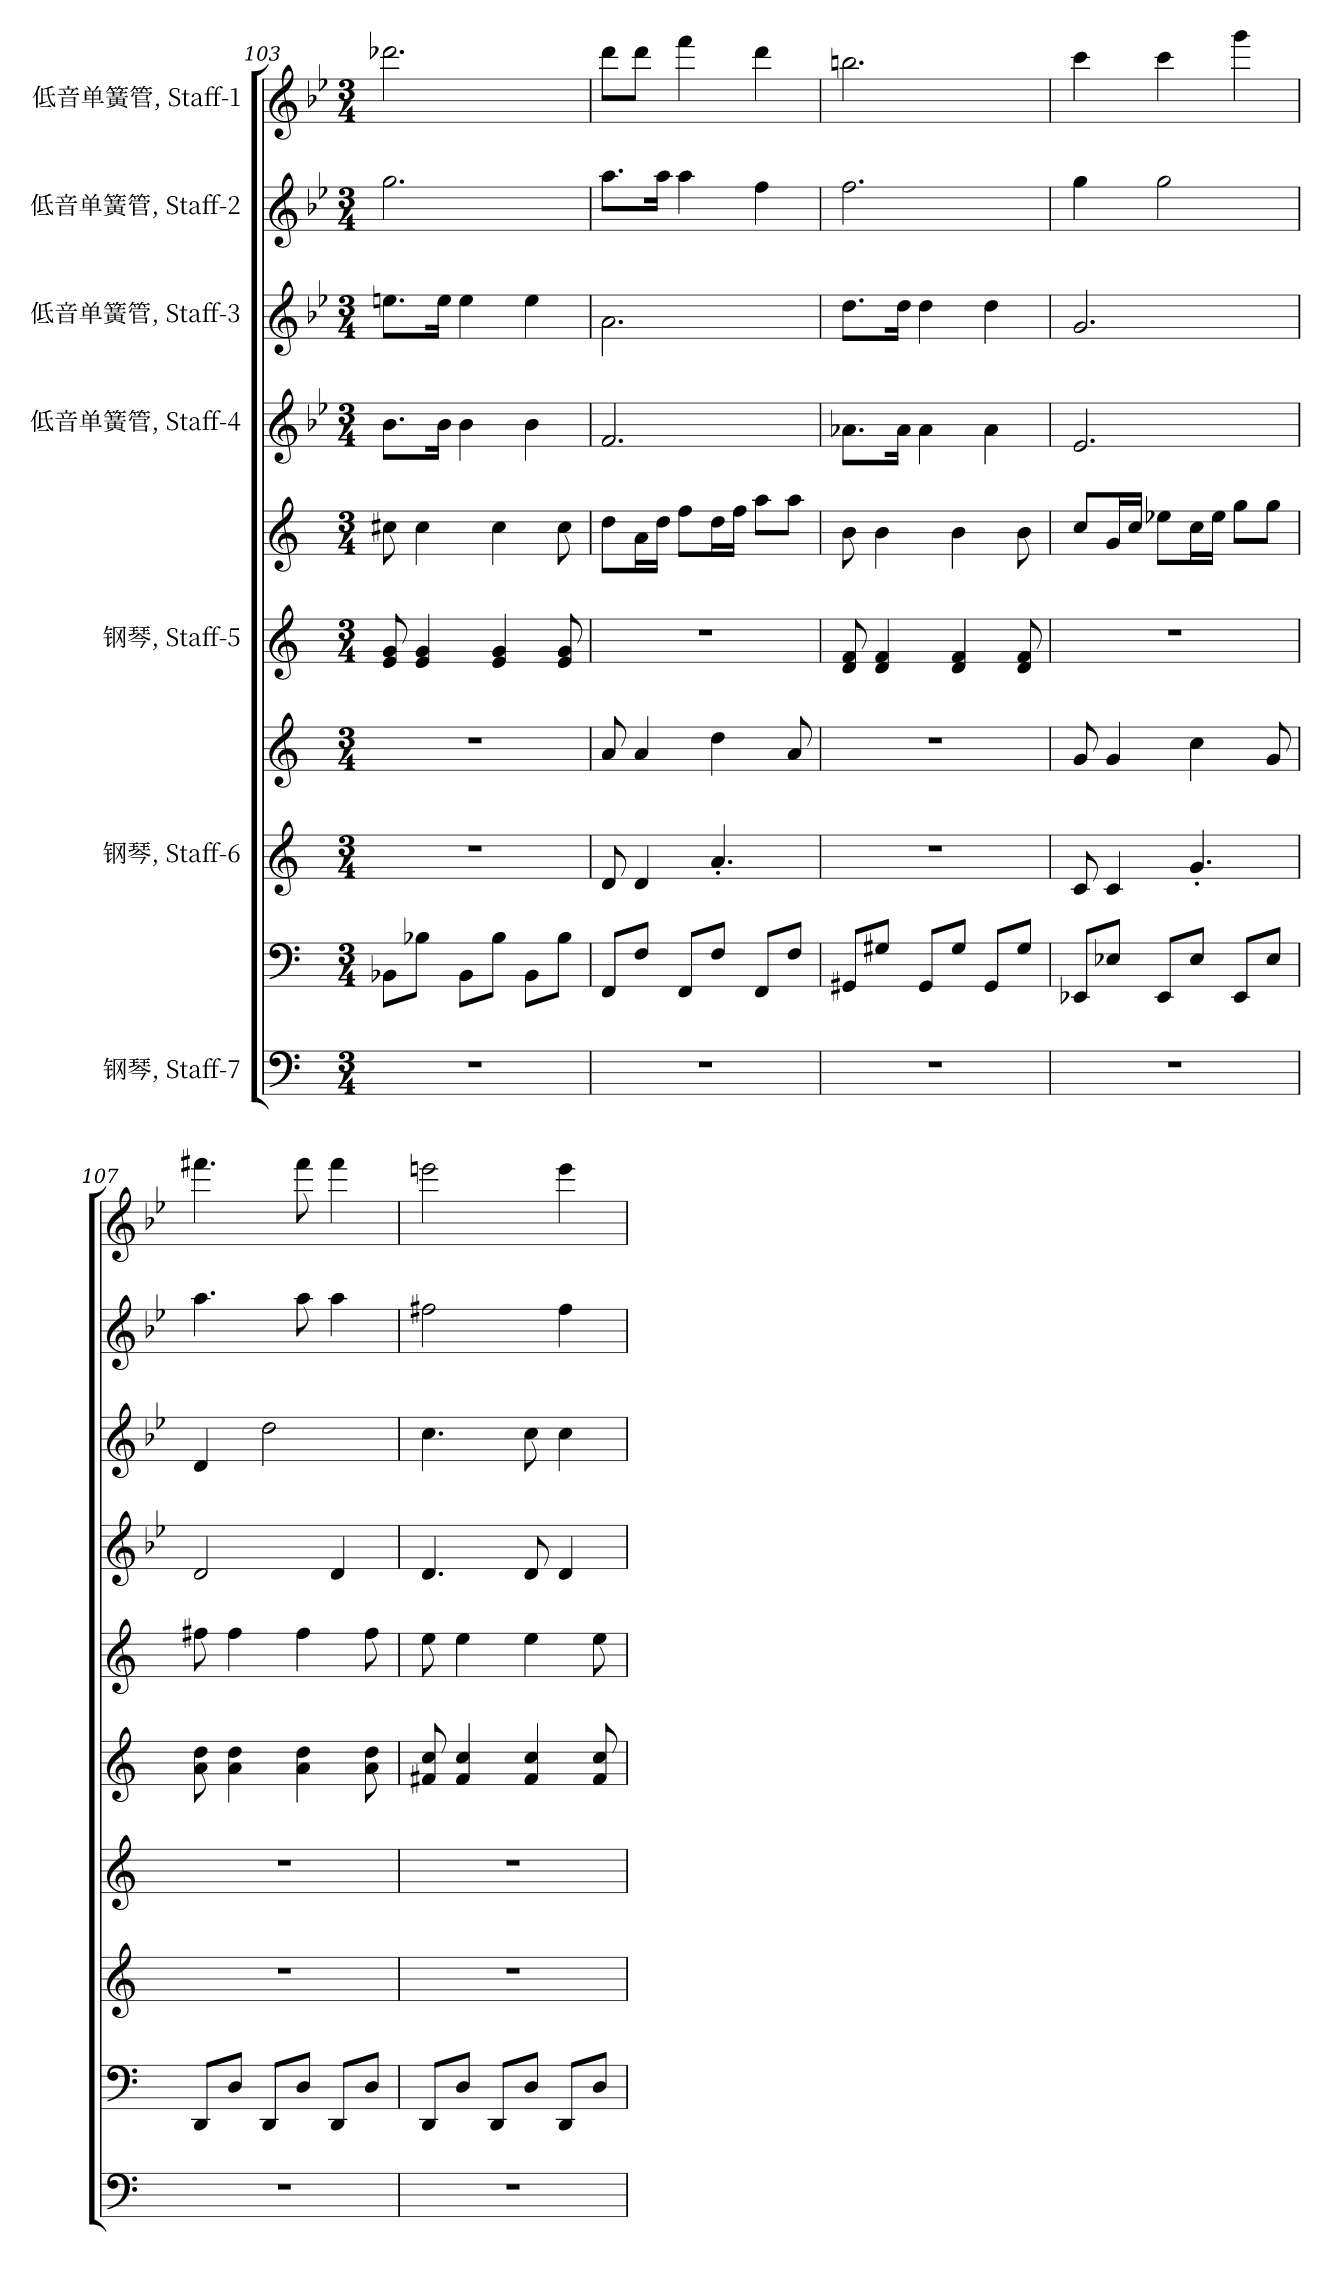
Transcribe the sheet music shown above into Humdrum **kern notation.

**kern	**kern	**kern	**kern	**kern	**kern	**kern	**kern	**kern	**kern
*part7	*part7	*part6	*part6	*part5	*part5	*part4	*part3	*part2	*part1
*staff10	*staff9	*staff8	*staff7	*staff6	*staff5	*staff4	*staff3	*staff2	*staff1
*I"钢琴, Staff-7	*	*I"钢琴, Staff-6	*	*I"钢琴, Staff-5	*	*I"低音单簧管, Staff-4	*I"低音单簧管, Staff-3	*I"低音单簧管, Staff-2	*I"低音单簧管, Staff-1
*clefF4	*clefF4	*clefG2	*clefG2	*clefG2	*clefG2	*clefG2	*clefG2	*clefG2	*clefG2
*	*	*	*	*	*	*ITrd8c14	*ITrd8c14	*ITrd8c14	*ITrd8c14
*k[]	*k[]	*k[]	*k[]	*k[]	*k[]	*k[b-e-]	*k[b-e-]	*k[b-e-]	*k[b-e-]
*M3/4	*M3/4	*M3/4	*M3/4	*M3/4	*M3/4	*M3/4	*M3/4	*M3/4	*M3/4
=103	=103	=103	=103	=103	=103	=103	=103	=103	=103
2.r	8BB-X\L	2.r	2.r	8e/ 8g/	8cc#X\	8.B-\L	8.en\L	2.g\	2.dd-X\
.	8B-X\J	.	.	4e/ 4g/	4cc#\	.	.	.	.
.	.	.	.	.	.	16B-\Jk	16e\Jk	.	.
.	8BB-\L	.	.	.	.	4B-\	4e\	.	.
.	8B-\J	.	.	4e/ 4g/	4cc#\	.	.	.	.
.	8BB-\L	.	.	.	.	4B-\	4e\	.	.
.	8B-\J	.	.	8e/ 8g/	8cc#\	.	.	.	.
=104	=104	=104	=104	=104	=104	=104	=104	=104	=104
2.r	8FF/L	8d/	8a/	2.r	8dd\L	2.F/	2.A\	8.a\L	8dd\L
.	8F/J	4d/	4a/	.	16a\L	.	.	.	8dd\J
.	.	.	.	.	16dd\JJ	.	.	16a\Jk	.
.	8FF/L	.	.	.	8ff\L	.	.	4a\	4ff\
.	8F/J	4.a'/	4dd\	.	16dd\L	.	.	.	.
.	.	.	.	.	16ff\JJ	.	.	.	.
.	8FF/L	.	.	.	8aa\L	.	.	4f\	4dd\
.	8F/J	.	8a/	.	8aa\J	.	.	.	.
!!LO:PB:g=z
=105	=105	=105	=105	=105	=105	=105	=105	=105	=105
2.r	8GG#X/L	2.r	2.r	8d/ 8f/	8b\	8.A-X\L	8.d\L	2.f\	2.bn\
.	8G#X/J	.	.	4d/ 4f/	4b\	.	.	.	.
.	.	.	.	.	.	16A-\Jk	16d\Jk	.	.
.	8GG#/L	.	.	.	.	4A-\	4d\	.	.
.	8G#/J	.	.	4d/ 4f/	4b\	.	.	.	.
.	8GG#/L	.	.	.	.	4A-\	4d\	.	.
.	8G#/J	.	.	8d/ 8f/	8b\	.	.	.	.
=106	=106	=106	=106	=106	=106	=106	=106	=106	=106
2.r	8EE-X/L	8c/	8g/	2.r	8cc/L	2.E-/	2.G/	4g\	4cc\
.	8E-X/J	4c/	4g/	.	16g/L	.	.	.	.
.	.	.	.	.	16cc/JJ	.	.	.	.
.	8EE-/L	.	.	.	8ee-X\L	.	.	2g\	4cc\
.	8E-/J	4.g'/	4cc\	.	16cc\L	.	.	.	.
.	.	.	.	.	16ee-\JJ	.	.	.	.
.	8EE-/L	.	.	.	8gg\L	.	.	.	4gg\
.	8E-/J	.	8g/	.	8gg\J	.	.	.	.
=107	=107	=107	=107	=107	=107	=107	=107	=107	=107
2.r	8DD/L	2.r	2.r	8a\ 8dd\	8ff#X\	2D/	4D/	4.a\	4.ff#X\
.	8D/J	.	.	4a\ 4dd\	4ff#\	.	.	.	.
.	8DD/L	.	.	.	.	.	2d\	.	.
.	8D/J	.	.	4a\ 4dd\	4ff#\	.	.	8a\	8ff#\
.	8DD/L	.	.	.	.	4D/	.	4a\	4ff#\
.	8D/J	.	.	8a\ 8dd\	8ff#\	.	.	.	.
=108	=108	=108	=108	=108	=108	=108	=108	=108	=108
2.r	8DD/L	2.r	2.r	8f#X/ 8cc/	8ee\	4.D/	4.c\	2f#X\	2een\
.	8D/J	.	.	4f#/ 4cc/	4ee\	.	.	.	.
.	8DD/L	.	.	.	.	.	.	.	.
.	8D/J	.	.	4f#/ 4cc/	4ee\	8D/	8c\	.	.
.	8DD/L	.	.	.	.	4D/	4c\	4f#\	4ee\
.	8D/J	.	.	8f#/ 8cc/	8ee\	.	.	.	.
=	=	=	=	=	=	=	=	=	=
*-	*-	*-	*-	*-	*-	*-	*-	*-	*-
